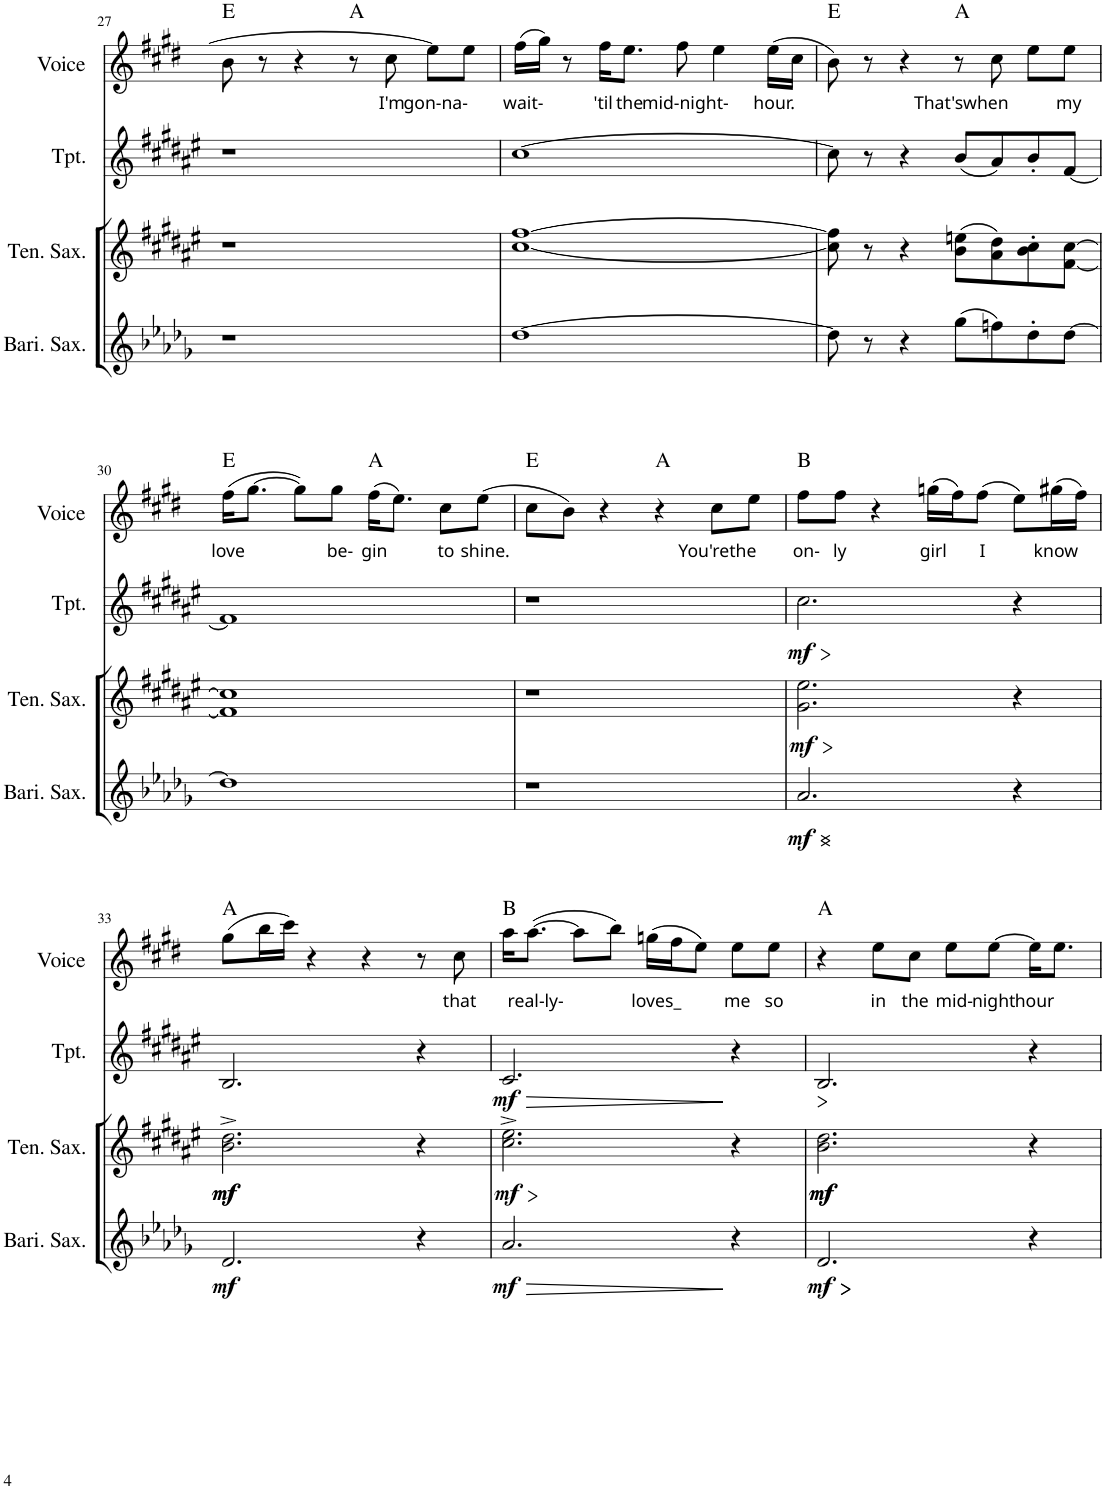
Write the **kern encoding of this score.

**kern	**dynam	**kern	**dynam	**kern	**dynam	**kern	**text	**harte
*part4	*part4	*part3	*part3	*part2	*part2	*part1	*part1	*part1
*staff4	*staff4	*staff3	*staff3	*staff2	*staff2	*staff1	*staff1	*
*I"Baritone Saxophone	*	*I"Tenor Saxophone	*	*I"Trumpet in Bb	*	*I"Voice	*	*
*I'Bari. Sax.	*	*I'Ten. Sax.	*	*I'Tpt.	*	*I'Voice	*	*
!!LO:PB:g=z
*clefG2	*	*clefG2	*	*clefG2	*	*clefG2	*	*
*Trd12c21	*	*Trd8c14	*	*Trd1c2	*	*	*	*
*k[b-e-a-d-g-]	*	*k[f#c#g#d#a#e#]	*	*k[f#c#g#d#a#e#]	*	*k[f#c#g#d#]	*	*
*D-:	*	*F#:	*	*F#:	*	*E:	*	*
*M4/4	*	*M4/4	*	*M4/4	*	*M4/4	*	*
=27	=27	=27	=27	=27	=27	=27	=27	=27
1r	.	1r	.	1r	.	8b\	.	E:maj
.	.	.	.	.	.	8r	.	.
.	.	.	.	.	.	4r	.	.
.	.	.	.	.	.	8r	.	A:maj
!	!	!	!	!	!	!	!LO:LY:b	!
.	.	.	.	.	.	8cc#\	I'm	.
!	!	!	!	!	!	!	!LO:LY:b	!
.	.	.	.	.	.	8ee\L]	gon-na-	.
.	.	.	.	.	.	8ee\J	.	.
=28	=28	=28	=28	=28	=28	=28	=28	=28
!	!	!	!	!	!	!	!LO:LY:b	!
[1dd-	.	[1cc# [1ff#	.	[1cc#	.	(16ff#\LL	wait-	.
.	.	.	.	.	.	16gg#\JJ)	.	.
.	.	.	.	.	.	8r	.	.
!	!	!	!	!	!	!	!LO:LY:b	!
.	.	.	.	.	.	16ff#\KL	'til	.
!	!	!	!	!	!	!	!LO:LY:b	!
.	.	.	.	.	.	8.ee\J	the	.
!	!	!	!	!	!	!	!LO:LY:b	!
.	.	.	.	.	.	8ff#\	mid-night-	.
.	.	.	.	.	.	4ee\	.	.
!	!	!	!	!	!	!	!LO:LY:b	!
.	.	.	.	.	.	(16ee\LL	hour.	.
.	.	.	.	.	.	16cc#\JJ	.	.
=29	=29	=29	=29	=29	=29	=29	=29	=29
8dd-\]	.	8cc#\] 8ff#\]	.	8cc#\]	.	8b\)	.	E:maj
8r	.	8r	.	8r	.	8r	.	.
4r	.	4r	.	4r	.	4r	.	.
!	!	!	!	!	!	!	!LO:LY:b	!
(8gg-\L	.	(8b\ 8een\L	.	(8b/L	.	8r	That'swhen	A:maj
8ffn\)	.	8a#\ 8dd#\)	.	8a#/)	.	8cc#\	.	.
8dd-'\	.	8b\' 8cc#\'	.	8b'/	.	8ee\L	.	.
!	!	!	!	!	!	!	!LO:LY:b	!
[8dd-\J	.	[8f#\ [8cc#\J	.	[8f#/J	.	8ee\J	my	.
!!LO:LB:g=z
=30	=30	=30	=30	=30	=30	=30	=30	=30
!	!	!	!	!	!	!	!LO:LY:b	!
1dd-]	.	1f#] 1cc#]	.	1f#]	.	(16ff#\KL	love	E:maj
.	.	.	.	.	.	[8.gg#\J	.	.
.	.	.	.	.	.	8gg#\L])	.	.
!	!	!	!	!	!	!	!LO:LY:b	!
.	.	.	.	.	.	8gg#\J	be-	.
!	!	!	!	!	!	!	!LO:LY:b	!
.	.	.	.	.	.	(16ff#\KL	gin	A:maj
.	.	.	.	.	.	8.ee\J)	.	.
!	!	!	!	!	!	!	!LO:LY:b	!
.	.	.	.	.	.	8cc#\L	to	.
!	!	!	!	!	!	!	!LO:LY:b	!
.	.	.	.	.	.	(8ee\J	shine.	.
=31	=31	=31	=31	=31	=31	=31	=31	=31
1r	.	1r	.	1r	.	8cc#\L	.	E:maj
.	.	.	.	.	.	8b\J)	.	.
.	.	.	.	.	.	4r	.	.
.	.	.	.	.	.	4r	.	A:maj
!	!	!	!	!	!	!	!LO:LY:b	!
.	.	.	.	.	.	8cc#\L	You'rethe	.
.	.	.	.	.	.	8ee\J	.	.
=32	=32	=32	=32	=32	=32	=32	=32	=32
!	!LO:HP:b	!	!LO:HP:b	!	!LO:HP:b	!	!LO:LY:b	!
!	!LO:DY:n=1:b	!	!LO:DY:n=1:b	!	!LO:DY:n=1:b	!	!	!
2.a-/	< mf	2.g#\ 2.ee#\	> mf	2.cc#\	> mf	8ff#\L	on-	B:maj
!	!	!	!	!	!	!	!LO:LY:b	!
.	.	.	.	.	.	8ff#\J	ly	.
.	.	.	.	.	.	4r	.	.
!	!	!	!	!	!	!	!LO:LY:b	!
.	.	.	.	.	.	(16ggn\LL	girl	.
.	.	.	.	.	.	16ff#\J)	.	.
!	!	!	!	!	!	!	!LO:LY:b	!
.	.	.	.	.	.	(8ff#\J	I	.
!	!LO:HP:b	!	!	!	!	!	!	!
4r	>	4r	.	4r	.	8ee\L)	.	.
!	!	!	!	!	!	!	!LO:LY:b	!
.	.	.	.	.	.	(16gg#X\L	know	.
.	.	.	.	.	.	16ff#\JJ)	.	.
.	[	.	]	.	]	.	.	.
!!LO:LB:g=z
=33	=33	=33	=33	=33	=33	=33	=33	=33
!	!LO:HP:b	!	!LO:HP:b	!	!LO:HP:b	!	!	!
!	!LO:DY:n=1:b	!	!LO:DY:n=1:b	!	!	!	!	!
!	!	!	!LO:DY:n=2:b	!	!	!	!	!
2.d-/	> mf	2.b\^ 2.dd#\^	> mf mf	2.B/	>	(8gg#\L	.	A:maj
.	.	.	.	.	.	16bb\L	.	.
.	.	.	.	.	.	16ccc#\JJ)	.	.
.	.	.	.	.	.	4r	.	.
.	.	.	.	.	.	4r	.	.
4r	.	4r	.	4r	.	8r	.	.
!	!	!	!	!	!	!	!LO:LY:b	!
.	.	.	.	.	.	8cc#\	that	.
.	.	.	]	.	.	.	.	.
=34	=34	=34	=34	=34	=34	=34	=34	=34
!	!LO:HP:b	!	!	!	!LO:HP:b	!	!	!
!	!LO:DY:n=1:b	!	!LO:DY:b	!	!LO:DY:n=1:b	!	!	!
2.a-/	> mf	2.cc#\^ 2.ee#\^	mf	2.c#/	> mf	16aa\KL	.	B:maj
!	!	!	!	!	!	!	!LO:LY:b	!
.	.	.	.	.	.	([8.aa\J	real-ly-	.
.	.	.	.	.	.	8aa\L]	.	.
.	.	.	.	.	.	8bb\J)	.	.
!	!	!	!	!	!	!	!LO:LY:b	!
.	.	.	.	.	.	(16ggn\LL	loves_	.
.	.	.	.	.	.	16ff#\J	.	.
.	.	.	.	.	.	8ee\J)	.	.
!	!	!	!	!	!	!	!LO:LY:b	!
4r	]	4r	.	4r	]	8ee\L	me	.
!	!	!	!	!	!	!	!LO:LY:b	!
.	.	.	.	.	.	8ee\J	so	.
.	] ]	.	.	.	]	.	.	.
=35	=35	=35	=35	=35	=35	=35	=35	=35
!	!LO:DY:b	!	!LO:DY:b	!	!	!	!	!
!	!	!	!LO:DY:n=1:b	!	!	!	!	!
2.d-/	mf	2.b\ 2.dd#\	mf mf	2.B/	.	4r	.	A:maj
!	!	!	!	!	!	!	!LO:LY:b	!
.	.	.	.	.	.	8ee\L	in	.
!	!	!	!	!	!	!	!LO:LY:b	!
.	.	.	.	.	.	8cc#\J	the	.
!	!	!	!	!	!	!	!LO:LY:b	!
.	.	.	.	.	.	8ee\L	mid-	.
!	!	!	!	!	!	!	!LO:LY:b	!
.	.	.	.	.	.	[8ee\J	night	.
!	!	!	!	!	!	!	!LO:LY:b	!
4r	.	4r	.	4r	.	16ee\KL]	hour	.
.	.	.	.	.	.	8.ee\J	.	.
=	=	=	=	=	=	=	=	=
*-	*-	*-	*-	*-	*-	*-	*-	*-
